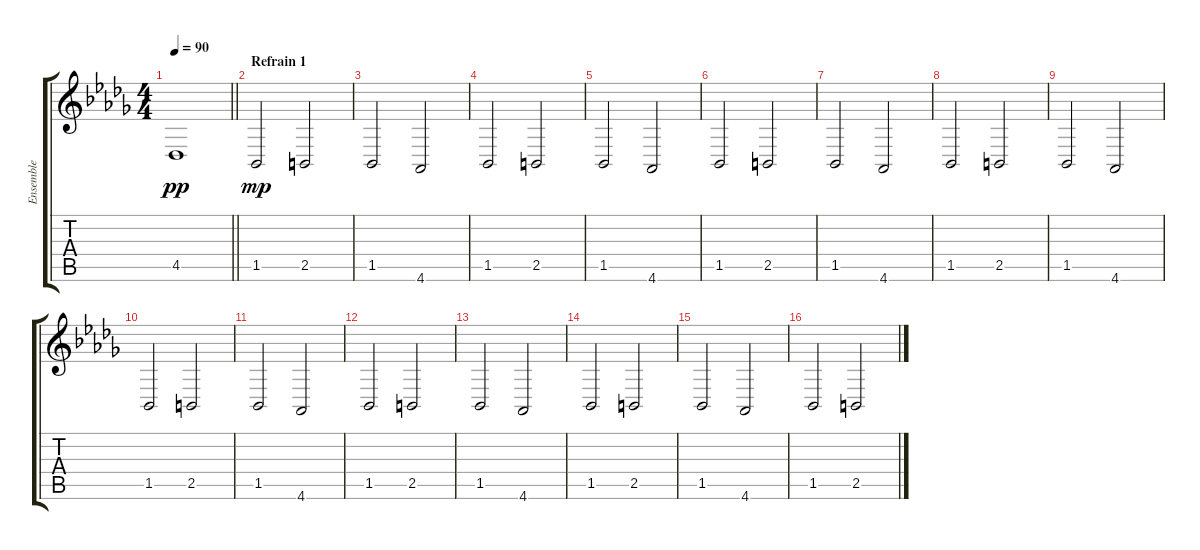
\track ("Ensemble" "Ensemble") {instrument stringensemble1}
\staff {score tabs}
\tuning (E4 B3 G3 D3 A2 E2) {hide}
\ts (4 4)
\tempo 90
\clef g2
\barLineRight lightlight
\ks db
4.5.1{dy pp} |
\section ("" "Refrain 1")
1.5.2{dy mp} 2.5.2 |
1.5.2 4.6.2 |
1.5.2 2.5.2 |
1.5.2 4.6.2 |
1.5.2 2.5.2 |
1.5.2 4.6.2 |
1.5.2 2.5.2 |
1.5.2 4.6.2 |
1.5.2 2.5.2 |
1.5.2 4.6.2 |
1.5.2 2.5.2 |
1.5.2 4.6.2 |
1.5.2 2.5.2 |
1.5.2 4.6.2 |
1.5.2 2.5.2
